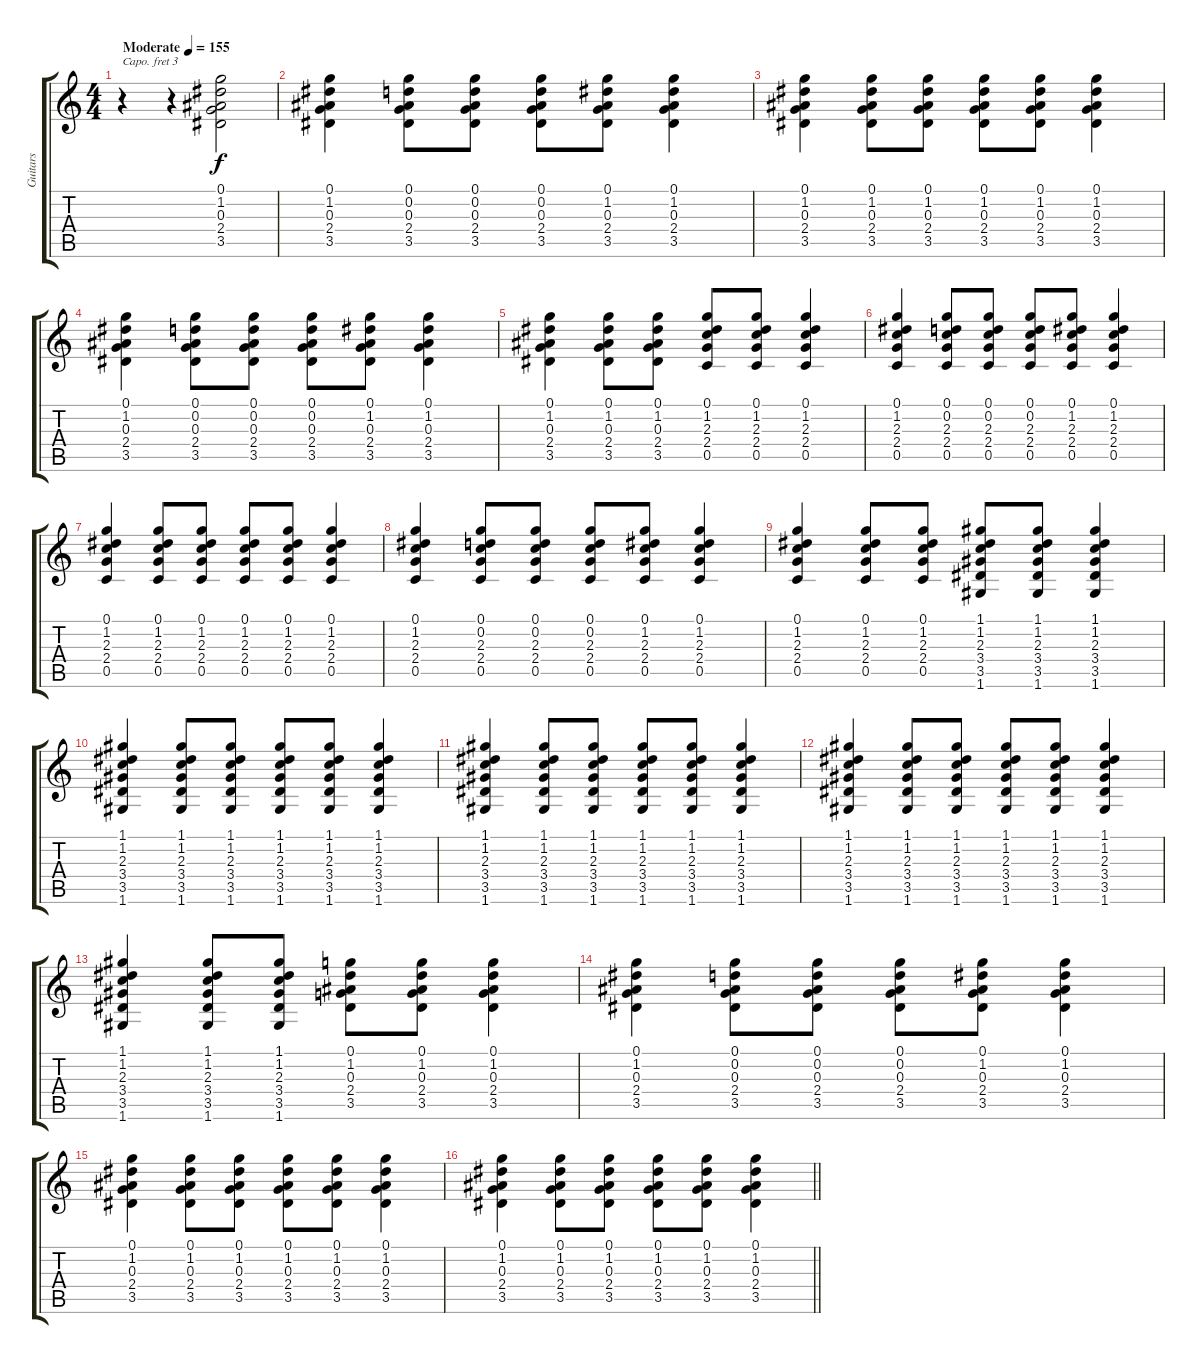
\track ("Guitars" "Guitars") {instrument acousticguitarsteel}
\staff {score tabs}
\capo 3
\tuning (E4 B3 G3 D3 A2 E2) {hide}
\ts (4 4)
\tempo (155 "Moderate")
\clef g2
\ks c
r.4{dy f instrument acousticguitarsteel} r.4 (0.1 1.2 0.3 2.4 3.5).2 |
(0.1 1.2 0.3 2.4 3.5).4 (0.1 0.2 0.3 2.4 3.5).8 (0.1 0.2 0.3 2.4 3.5).8 (0.1 0.2 0.3 2.4 3.5).8 (0.1 1.2 0.3 2.4 3.5).8 (0.1 1.2 0.3 2.4 3.5).4 |
(0.1 1.2 0.3 2.4 3.5).4 (0.1 1.2 0.3 2.4 3.5).8 (0.1 1.2 0.3 2.4 3.5).8 (0.1 1.2 0.3 2.4 3.5).8 (0.1 1.2 0.3 2.4 3.5).8 (0.1 1.2 0.3 2.4 3.5).4 |
(0.1 1.2 0.3 2.4 3.5).4 (0.1 0.2 0.3 2.4 3.5).8 (0.1 0.2 0.3 2.4 3.5).8 (0.1 0.2 0.3 2.4 3.5).8 (0.1 1.2 0.3 2.4 3.5).8 (0.1 1.2 0.3 2.4 3.5).4 |
(0.1 1.2 0.3 2.4 3.5).4 (0.1 1.2 0.3 2.4 3.5).8 (0.1 1.2 0.3 2.4 3.5).8 (0.1 1.2 2.3 2.4 0.5).8 (0.1 1.2 2.3 2.4 0.5).8 (0.1 1.2 2.3 2.4 0.5).4 |
(0.1 1.2 2.3 2.4 0.5).4 (0.1 0.2 2.3 2.4 0.5).8 (0.1 0.2 2.3 2.4 0.5).8 (0.1 0.2 2.3 2.4 0.5).8 (0.1 1.2 2.3 2.4 0.5).8 (0.1 1.2 2.3 2.4 0.5).4 |
(0.1 1.2 2.3 2.4 0.5).4 (0.1 1.2 2.3 2.4 0.5).8 (0.1 1.2 2.3 2.4 0.5).8 (0.1 1.2 2.3 2.4 0.5).8 (0.1 1.2 2.3 2.4 0.5).8 (0.1 1.2 2.3 2.4 0.5).4 |
(0.1 1.2 2.3 2.4 0.5).4 (0.1 0.2 2.3 2.4 0.5).8 (0.1 0.2 2.3 2.4 0.5).8 (0.1 0.2 2.3 2.4 0.5).8 (0.1 1.2 2.3 2.4 0.5).8 (0.1 1.2 2.3 2.4 0.5).4 |
(0.1 1.2 2.3 2.4 0.5).4 (0.1 1.2 2.3 2.4 0.5).8 (0.1 1.2 2.3 2.4 0.5).8 (1.1 1.2 2.3 3.4 3.5 1.6).8 (1.1 1.2 2.3 3.4 3.5 1.6).8 (1.1 1.2 2.3 3.4 3.5 1.6).4 |
(1.1 1.2 2.3 3.4 3.5 1.6).4 (1.1 1.2 2.3 3.4 3.5 1.6).8 (1.1 1.2 2.3 3.4 3.5 1.6).8 (1.1 1.2 2.3 3.4 3.5 1.6).8 (1.1 1.2 2.3 3.4 3.5 1.6).8 (1.1 1.2 2.3 3.4 3.5 1.6).4 |
(1.1 1.2 2.3 3.4 3.5 1.6).4 (1.1 1.2 2.3 3.4 3.5 1.6).8 (1.1 1.2 2.3 3.4 3.5 1.6).8 (1.1 1.2 2.3 3.4 3.5 1.6).8 (1.1 1.2 2.3 3.4 3.5 1.6).8 (1.1 1.2 2.3 3.4 3.5 1.6).4 |
(1.1 1.2 2.3 3.4 3.5 1.6).4 (1.1 1.2 2.3 3.4 3.5 1.6).8 (1.1 1.2 2.3 3.4 3.5 1.6).8 (1.1 1.2 2.3 3.4 3.5 1.6).8 (1.1 1.2 2.3 3.4 3.5 1.6).8 (1.1 1.2 2.3 3.4 3.5 1.6).4 |
(1.1 1.2 2.3 3.4 3.5 1.6).4 (1.1 1.2 2.3 3.4 3.5 1.6).8 (1.1 1.2 2.3 3.4 3.5 1.6).8 (0.1 1.2 0.3 2.4 3.5).8 (0.1 1.2 0.3 2.4 3.5).8 (0.1 1.2 0.3 2.4 3.5).4 |
(0.1 1.2 0.3 2.4 3.5).4 (0.1 0.2 0.3 2.4 3.5).8 (0.1 0.2 0.3 2.4 3.5).8 (0.1 0.2 0.3 2.4 3.5).8 (0.1 1.2 0.3 2.4 3.5).8 (0.1 1.2 0.3 2.4 3.5).4 |
(0.1 1.2 0.3 2.4 3.5).4 (0.1 1.2 0.3 2.4 3.5).8 (0.1 1.2 0.3 2.4 3.5).8 (0.1 1.2 0.3 2.4 3.5).8 (0.1 1.2 0.3 2.4 3.5).8 (0.1 1.2 0.3 2.4 3.5).4 |
\barLineRight lightlight
(0.1 1.2 0.3 2.4 3.5).4 (0.1 1.2 0.3 2.4 3.5).8 (0.1 1.2 0.3 2.4 3.5).8 (0.1 1.2 0.3 2.4 3.5).8 (0.1 1.2 0.3 2.4 3.5).8 (0.1 1.2 0.3 2.4 3.5).4
